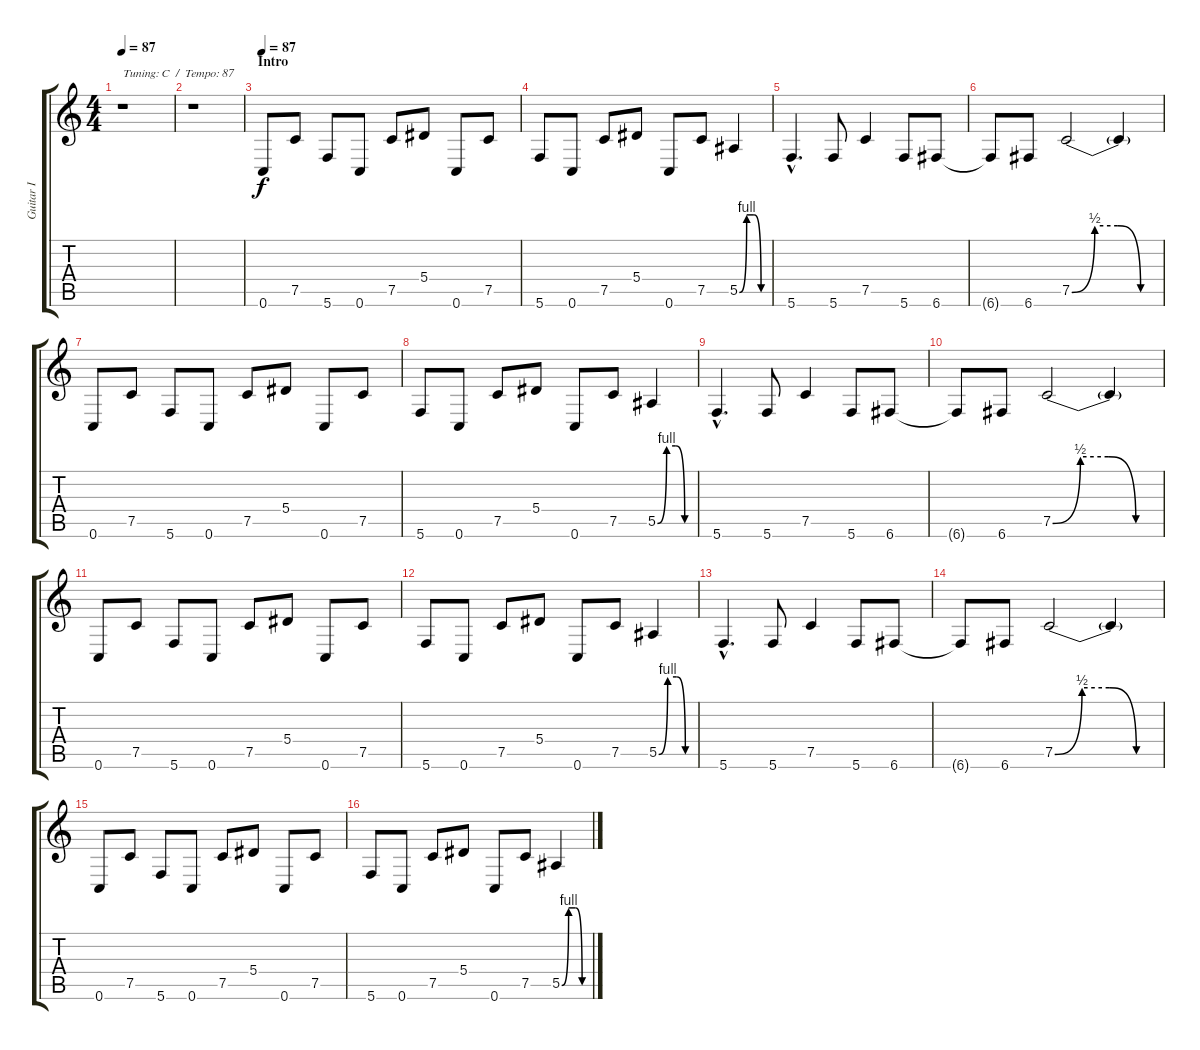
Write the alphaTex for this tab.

\track ("Guitar I" "Guitar I") {instrument electricguitarjazz}
\staff {score tabs}
\tuning (C4 G3 Eb3 Bb2 F2 C2) {hide}
\ts (4 4)
\tempo 87
\clef g2
\ks c
r.1{txt "Tuning: C  /  Tempo: 87" dy f instrument electricguitarjazz} |
r.1 |
\section ("" "Intro")
\tempo 87
0.6.8{volume 10 instrument electricguitarjazz} 7.5.8 5.6.8 0.6.8 7.5.8 5.4.8 0.6.8 7.5.8 |
5.6.8 0.6.8 7.5.8 5.4.8 0.6.8 7.5.8 5.5{be (custom 0 0 15 4 30 4 45 0 60 0)}.4 |
5.6{hac}.4{d} 5.6.8 7.5.4 5.6.8 6.6.8 |
6.6{t}.8 6.6.8 7.5{be (custom 0 0 15 2 30 2 45 0 60 0)}.2 7.5{t}.4 |
0.6.8 7.5.8 5.6.8 0.6.8 7.5.8 5.4.8 0.6.8 7.5.8 |
5.6.8 0.6.8 7.5.8 5.4.8 0.6.8 7.5.8 5.5{be (custom 0 0 15 4 30 4 45 0 60 0)}.4 |
5.6{hac}.4{d} 5.6.8 7.5.4 5.6.8 6.6.8 |
6.6{t}.8 6.6.8 7.5{be (custom 0 0 15 2 30 2 45 0 60 0)}.2 7.5{t}.4 |
0.6.8 7.5.8 5.6.8 0.6.8 7.5.8 5.4.8 0.6.8 7.5.8 |
5.6.8 0.6.8 7.5.8 5.4.8 0.6.8 7.5.8 5.5{be (custom 0 0 15 4 30 4 45 0 60 0)}.4 |
5.6{hac}.4{d} 5.6.8 7.5.4 5.6.8 6.6.8 |
6.6{t}.8 6.6.8 7.5{be (custom 0 0 15 2 30 2 45 0 60 0)}.2 7.5{t}.4 |
0.6.8 7.5.8 5.6.8 0.6.8 7.5.8 5.4.8 0.6.8 7.5.8 |
5.6.8 0.6.8 7.5.8 5.4.8 0.6.8 7.5.8 5.5{be (custom 0 0 15 4 30 4 45 0 60 0)}.4
